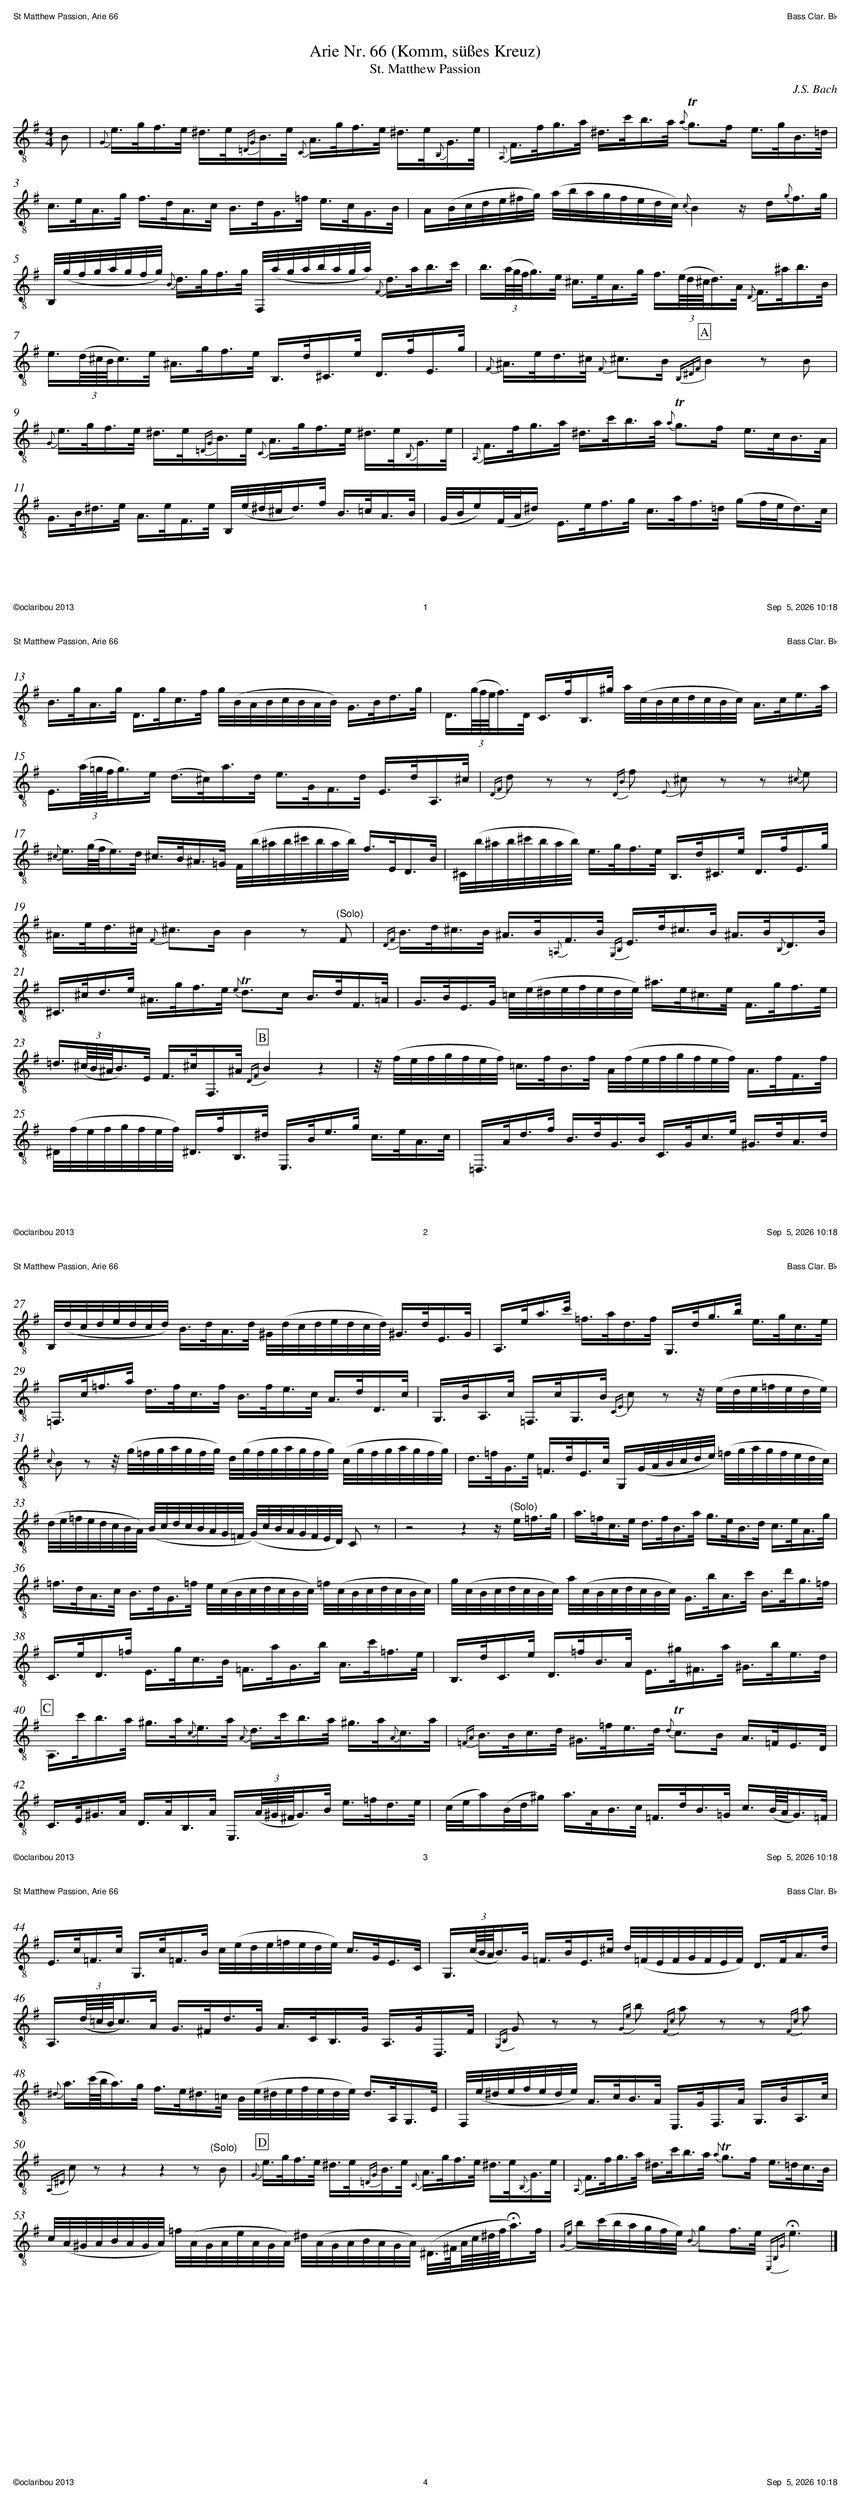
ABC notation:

X:1
T:Arie Nr. 66 (Komm, süßes Kreuz)
T:St. Matthew Passion
C:J.S. Bach
L:1/16
M:4/4
K:Em clef=treble_8
B,2 |\
{G,}E>GF>E ^D>E{=D,G,}B,>E {C,}A,>GF>E ^D>E{B,,}G,>E |\
{A,,}F,>FG>A ^D>cB>A {A}TG2>F2 E>GB,>=D |
C>EA,>G F>DA,>C B,>DG,>=F E>CG,>B, |\
A,(B,/2C/2D/2E/2^F/2G/2) (A/2B/2A/2G/2F/2E/2D/2C/2) {C}B,4 z D{G}F>G |
B,,/2(G/2F/2G/2A/2G/2F/2G/2) {B,}D>GF>G F,,/2(A/2G/2A/2B/2A/2G/2A/2) {F,}D>AB>c |\
B3/2((3A/4G/4F/4G>)E ^C>EA,>G F3/2((3E/4D/4^C/4D>)A, {D,}F,>^AB>B, |
E3/2((3D/4^C/4B,/4C>)E ^A,>GF>E B,,>D^C,>E D,>FE,>G |\
{F,}^A,>ED>^C {F,}^C2>B,2 [P:A]{B,,^D,F,}B,4 z2B,2 |
{G,}E>GF>E ^D>E{=D,G,}B,>E {C,}A,>GF>E ^D>E{B,,}G,>E |\
{A,,}F,>FG>A ^D>cB>A {A}TG2>F2 E>CB,>A, |
G,>B,^D>E A,>EF,>E B,,/2(E/2^D/2^C<D)F/2 B,>=CA,>B, |\
(G,/2B,/2E)(F,/2A,/2^D) E,>EF>G C>AF>=D (GF/2E<D)C/2 |
B,>GA,>G D,>GC>F G/2(B,/2A,/2B,/2C/2B,/2A,/2B,/2) G,>B,D>G |\
D,3/2(3(G/4F/4E/4F>)D, C,>FB,,>^G A/2(C/2B,/2C/2D/2C/2B,/2C/2) A,>CE>A |
E,3/2(3(A/4=G/4F/4G>)E (D>^C)A>D E>G,F,>D E,>DA,,>^C |\
{D,F,}D2 z2 z2 {D,B,}F2 {E,}^C2 z2 z2 {^C}E2 |
{^C}E3/2(G/4F/4E>)D ^C>B,^A,>=G, F,/2(B/2^A/2B/2^c/2B/2A/2B/2) F>E,D,>B, |\
^C,/2(B/2^A/2B/2^c/2B/2A/2B/2) E>GF>E B,,>D^C,>E D,>FE,>G |
^A,>ED>^C {F,}^C2>B,2 B,4 z2 "^(Solo)"F,2 |\
{D,F,}B,>D^C>B, ^A,>B,{=A,,}F,>B, {G,,B,,}E,>D^C>B, ^A,>B,{B,,}D,>B, |
^C,>^CD>E ^A,>GF>E {E}TD3C B,>DF,>=A, |\
G,>B,E,>G, =C/2(E/2^D/2E/2F/2E/2D/2E/2) ^A>E^C>E F,>GF>E |
=D3/2(3(^C/4B,/4^A,/4B,>)E, F,>^CF,,>^A, [P:B]{D,F,}B,4 z4 |\
z/2 (F/2E/2F/2G/2F/2E/2F/2) =C>FB,>F A,/2(F/2E/2F/2G/2F/2E/2F/2) A,>FF,>F |
^D,/2(F/2E/2F/2G/2F/2E/2F/2) ^D,>FB,,>^D E,,>B,E>G C>EA,>C |\
=D,,>A,D>F B,>DG,>B, C,>G,C>E ^G,>DA,>D |
B,,/2(D/2C/2D/2E/2D/2C/2D/2) B,>DA,>D ^G,/2(D/2C/2D/2E/2D/2C/2D/2) ^G,>DE,>G, |\
A,,>EA>c =F>AD>F G,,>DG>B E>GC>E |
=F,,>C=F>A D>FC>F B,>FE>C A,>DD,>C |\
G,,>B,A,,>C =F,,>CG,,>B, {C,E,}C2 z2 z/2 (E/2D/2E/2=F/2E/2D/2E/2) |
{C}B,2 z2 z/2(G/2=F/2G/2A/2G/2F/2G/2) D/2(G/2F/2G/2A/2G/2F/2G/2) (C/2G/2F/2G/2A/2G/2F/2G/2) |\
D>=FG,>E =F,>DE,>C G,,(G,/2A,/2B,/2C/2D/2E/2) (=F/2G/2A/2G/2F/2E/2D/2C/2) |
(D/2E/2=F/2E/2D/2C/2B,/2A,/2) (B,/2C/2D/2C/2B,/2A,/2G,/2=F,/2 (G,/2)C/2B,/2A,/2G,/2F,/2E,/2D,/2) C,2 z2 |\
z8 z4 z "^(Solo)"E=F>G |\
A>=FC>E D>FB,>A G>EB,>D C>EA,>G |
=F>DA,>C B,>DG,>=F E/2(C/2B,/2C/2D/2C/2B,/2C/2) =F/2(C/2B,/2C/2D/2C/2B,/2C/2) |\
G/2(C/2B,/2C/2D/2C/2B,/2C/2) A/2(C/2B,/2C/2D/2C/2B,/2C/2) G,>BA,>c B,>dG>=F |
C,>ED,>=F E,>GC>B, =F,>AG,>B A,>c=F>E |\
B,,>DC,>E D,>=FB,>A, E,>^G^F,>A ^G,>BE>D |
[P:C] A,,>cB>A ^G>A{C}E>A {A,}D>cB>A ^G>A{A,}C>A |\
{=F,A,}B,>B,C>D ^G,>=FE>D {D}TC2>B,2 A,>=F,E,>D, |
C,>E,^G,>A, D,>A,B,,>A, E,,3/2(3(A,/4^G,/4^F,/4G,>)B, E>=FD>E |\
(C/2E/2A)(B,/2D/2^G) A>A,B,>C =F,>DB,>=G, C3/2(B,/4A,/4G,>)=F, |
E,>C=F,>C G,,>C=F,>B, C/2(E/2D/2E/2=F/2E/2D/2E/2) C>G,E,>C, |\
G,,3/2(3(C/4B,/4A,/4B,>)G, =F,>B,E,>^C D/2(=F,/2E,/2F,/2G,/2F,/2E,/2F,/2) D,>F,A,>D |
A,,3/2(3(D/4=C/4B,/4C>)A, G,>^F,D>G, A,>C,B,,>G, A,,>G,D,,>F, |\
{G,,B,,}G,2 z2 z2 {G,E}B2 {F,C}A2 z2 z2 {F,C}A2 |
{^D}A3/2(c/4B/4A>)G F>E^D>=C B,/2(E/2^D/2E/2F/2E/2D/2E/2) D>A,,G,,>E, |\
F,,/2(E/2^D/2E/2F/2E/2D/2E/2) A,>CB,>A, E,,>G,F,,>A, G,,>B,A,,>C |
{A,,^D,}C2 z2 z4 z4 z2 "@-15,20(Solo)"B,2 |\
[P:D] {G,}E>GF>E ^D>E{=D,G,}B,>E {C,}A,>GF>E ^D>E{B,,}G,>E |\
{A,,}F,>FG>A ^D>cB>A {A}TG2>F2 E>=DC>B, |
C/2(A,/2^G,/2A,/2B,/2A,/2G,/2A,/2) =F/2(A,/2G,/2A,/2E/2A,/2G,/2A,/2) ^D/2(A,/2G,/2A,/2B,/2A,/2G,/2A,/2) (^D,/2>^F,/2+beambr2+A,/4C/4^D/4F/4+fermata+A>)F |\
{G,E}B(c/2B/2A/2G/2F/2E/2) {B,}G2F>E +fermata+{E,,B,,G,}E6 |]
